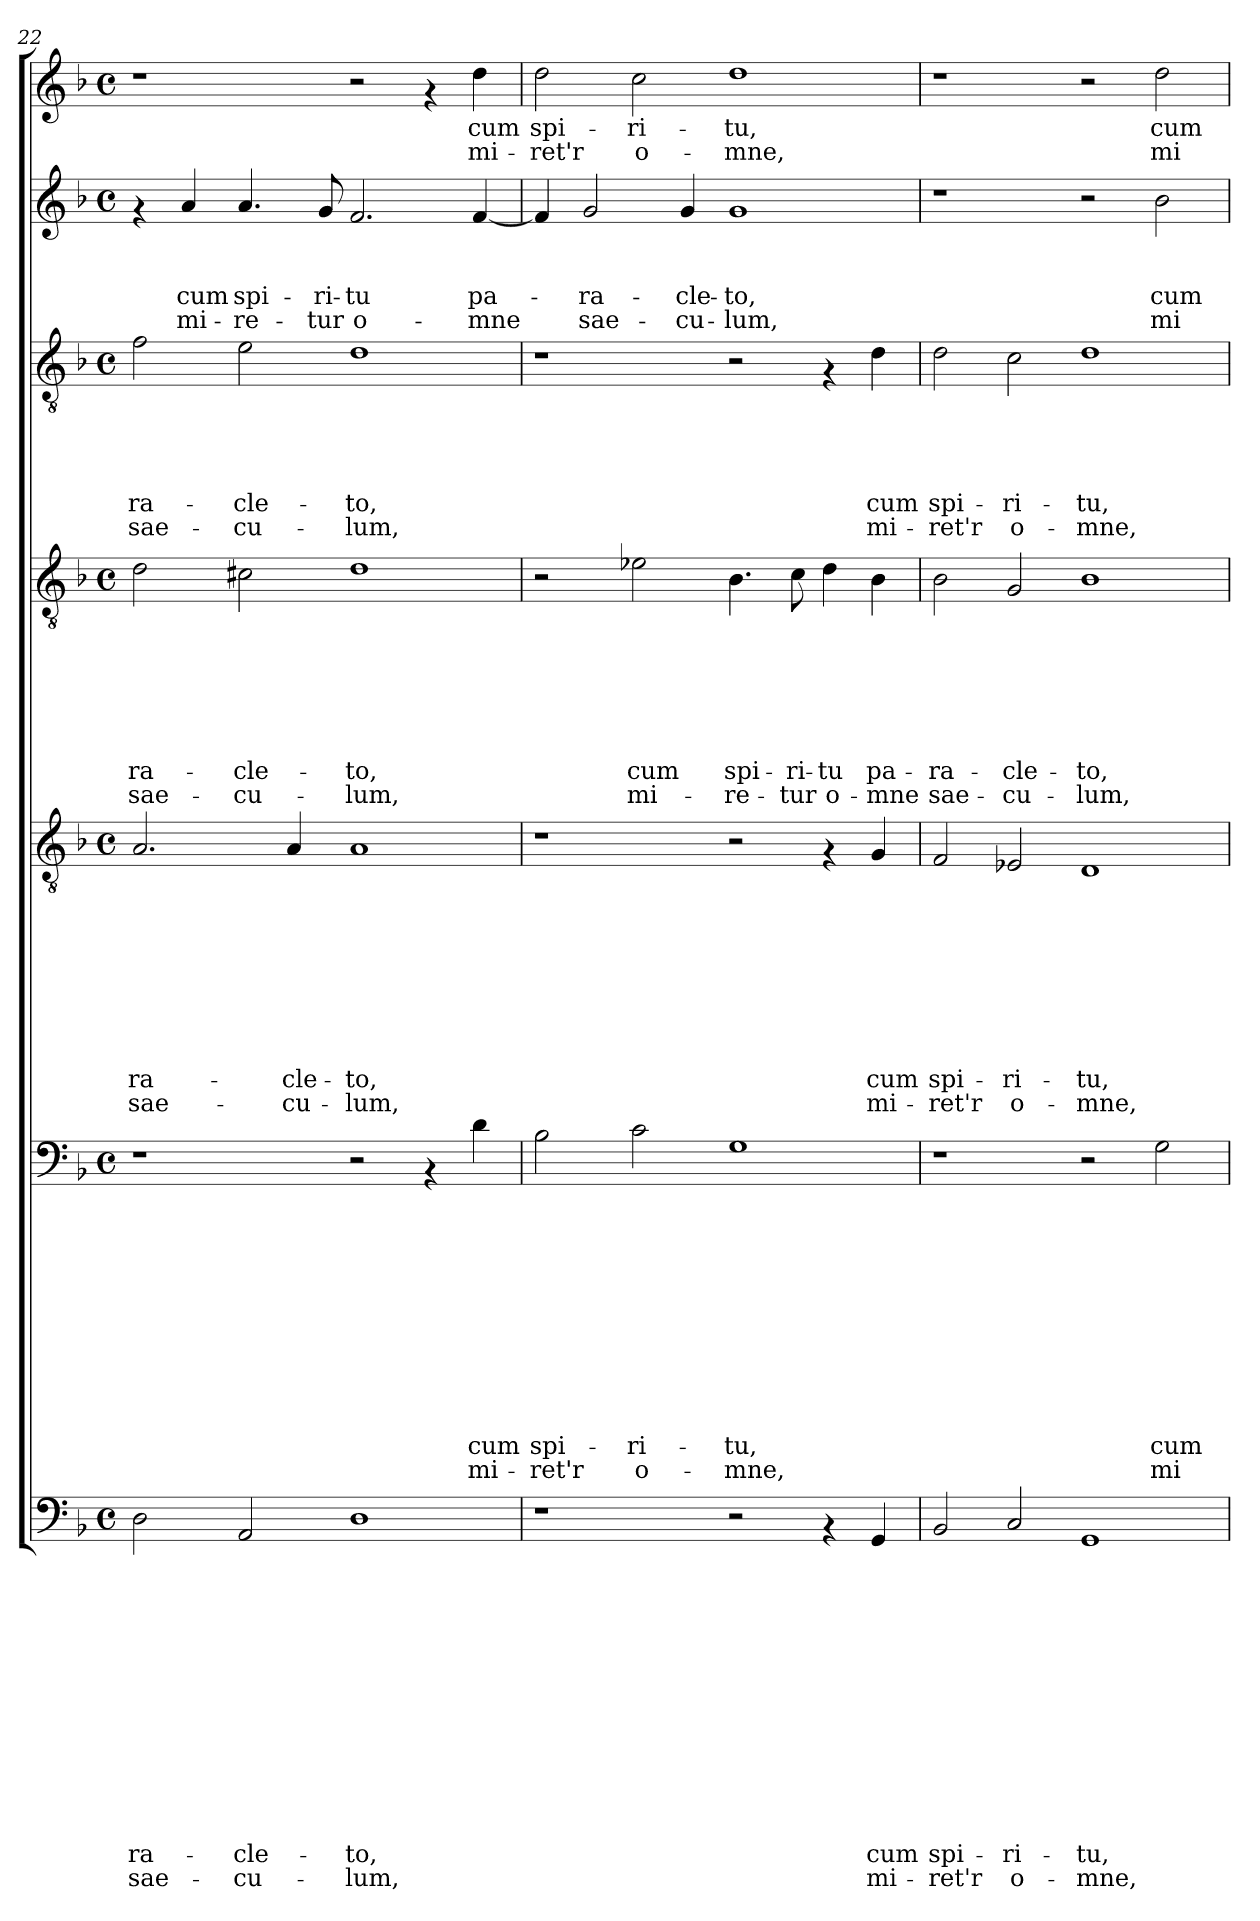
**kern	**text	**text	**text	**text	**text	**text	**text	**text	**text	**text	**text	**text	**text	**text	**kern	**text	**text	**text	**text	**text	**text	**text	**text	**text	**text	**text	**text	**kern	**text	**text	**text	**text	**text	**text	**text	**text	**text	**text	**kern	**text	**text	**text	**text	**text	**text	**text	**text	**kern	**text	**text	**text	**text	**text	**text	**kern	**text	**text	**text	**text	**kern	**text	**text
*part7	*part7	*part7	*part7	*part7	*part7	*part7	*part7	*part7	*part7	*part7	*part7	*part7	*part7	*part7	*part6	*part6	*part6	*part6	*part6	*part6	*part6	*part6	*part6	*part6	*part6	*part6	*part6	*part5	*part5	*part5	*part5	*part5	*part5	*part5	*part5	*part5	*part5	*part5	*part4	*part4	*part4	*part4	*part4	*part4	*part4	*part4	*part4	*part3	*part3	*part3	*part3	*part3	*part3	*part3	*part2	*part2	*part2	*part2	*part2	*part1	*part1	*part1
*staff7	*staff7	*staff7	*staff7	*staff7	*staff7	*staff7	*staff7	*staff7	*staff7	*staff7	*staff7	*staff7	*staff7	*staff7	*staff6	*staff6	*staff6	*staff6	*staff6	*staff6	*staff6	*staff6	*staff6	*staff6	*staff6	*staff6	*staff6	*staff5	*staff5	*staff5	*staff5	*staff5	*staff5	*staff5	*staff5	*staff5	*staff5	*staff5	*staff4	*staff4	*staff4	*staff4	*staff4	*staff4	*staff4	*staff4	*staff4	*staff3	*staff3	*staff3	*staff3	*staff3	*staff3	*staff3	*staff2	*staff2	*staff2	*staff2	*staff2	*staff1	*staff1	*staff1
*clefF4	*	*	*	*	*	*	*	*	*	*	*	*	*	*	*clefF4	*	*	*	*	*	*	*	*	*	*	*	*	*clefGv2	*	*	*	*	*	*	*	*	*	*	*clefGv2	*	*	*	*	*	*	*	*	*clefGv2	*	*	*	*	*	*	*clefG2	*	*	*	*	*clefG2	*	*
*k[b-]	*	*	*	*	*	*	*	*	*	*	*	*	*	*	*k[b-]	*	*	*	*	*	*	*	*	*	*	*	*	*k[b-]	*	*	*	*	*	*	*	*	*	*	*k[b-]	*	*	*	*	*	*	*	*	*k[b-]	*	*	*	*	*	*	*k[b-]	*	*	*	*	*k[b-]	*	*
*F:	*	*	*	*	*	*	*	*	*	*	*	*	*	*	*F:	*	*	*	*	*	*	*	*	*	*	*	*	*F:	*	*	*	*	*	*	*	*	*	*	*F:	*	*	*	*	*	*	*	*	*F:	*	*	*	*	*	*	*F:	*	*	*	*	*F:	*	*
*M4/4	*	*	*	*	*	*	*	*	*	*	*	*	*	*	*M4/4	*	*	*	*	*	*	*	*	*	*	*	*	*M4/4	*	*	*	*	*	*	*	*	*	*	*M4/4	*	*	*	*	*	*	*	*	*M4/4	*	*	*	*	*	*	*M4/4	*	*	*	*	*M4/4	*	*
*met(c)	*	*	*	*	*	*	*	*	*	*	*	*	*	*	*met(c)	*	*	*	*	*	*	*	*	*	*	*	*	*met(c)	*	*	*	*	*	*	*	*	*	*	*met(c)	*	*	*	*	*	*	*	*	*met(c)	*	*	*	*	*	*	*met(c)	*	*	*	*	*met(c)	*	*
=22	=22	=22	=22	=22	=22	=22	=22	=22	=22	=22	=22	=22	=22	=22	=22	=22	=22	=22	=22	=22	=22	=22	=22	=22	=22	=22	=22	=22	=22	=22	=22	=22	=22	=22	=22	=22	=22	=22	=22	=22	=22	=22	=22	=22	=22	=22	=22	=22	=22	=22	=22	=22	=22	=22	=22	=22	=22	=22	=22	=22	=22	=22
!	!	!	!	!	!	!	!	!	!	!	!	!	!LO:LY:b	!LO:LY:b	!	!	!	!	!	!	!	!	!	!	!	!	!	!	!	!	!	!	!	!	!	!	!LO:LY:b	!LO:LY:b	!	!	!	!	!	!	!	!LO:LY:b	!LO:LY:b	!	!	!	!	!	!LO:LY:b	!LO:LY:b	!	!	!	!	!	!	!	!
2D\	.	.	.	.	.	.	.	.	.	.	.	.	-ra-	sae-	1r	.	.	.	.	.	.	.	.	.	.	.	.	2.A/	.	.	.	.	.	.	.	.	-ra-	sae-	2d\	.	.	.	.	.	.	-ra-	sae-	2f\	.	.	.	.	-ra-	sae-	4rf	.	.	.	.	1r	.	.
!	!	!	!	!	!	!	!	!	!	!	!	!	!	!	!	!	!	!	!	!	!	!	!	!	!	!	!	!	!	!	!	!	!	!	!	!	!	!	!	!	!	!	!	!	!	!	!	!	!	!	!	!	!	!	!	!	!	!LO:LY:b	!LO:LY:b	!	!	!
.	.	.	.	.	.	.	.	.	.	.	.	.	.	.	.	.	.	.	.	.	.	.	.	.	.	.	.	.	.	.	.	.	.	.	.	.	.	.	.	.	.	.	.	.	.	.	.	.	.	.	.	.	.	.	4a/	.	.	cum	mi-	.	.	.
!	!	!	!	!	!	!	!	!	!	!	!	!	!LO:LY:b	!LO:LY:b	!	!	!	!	!	!	!	!	!	!	!	!	!	!	!	!	!	!	!	!	!	!	!	!	!	!	!	!	!	!	!	!LO:LY:b	!LO:LY:b	!	!	!	!	!	!LO:LY:b	!LO:LY:b	!	!	!	!LO:LY:b	!LO:LY:b	!	!	!
2AA/	.	.	.	.	.	.	.	.	.	.	.	.	-cle-	-cu-	.	.	.	.	.	.	.	.	.	.	.	.	.	.	.	.	.	.	.	.	.	.	.	.	2c#X\	.	.	.	.	.	.	-cle-	-cu-	2e\	.	.	.	.	-cle-	-cu-	4.a/	.	.	spi-	-re-	.	.	.
!	!	!	!	!	!	!	!	!	!	!	!	!	!	!	!	!	!	!	!	!	!	!	!	!	!	!	!	!	!	!	!	!	!	!	!	!	!LO:LY:b	!LO:LY:b	!	!	!	!	!	!	!	!	!	!	!	!	!	!	!	!	!	!	!	!	!	!	!	!
.	.	.	.	.	.	.	.	.	.	.	.	.	.	.	.	.	.	.	.	.	.	.	.	.	.	.	.	4A/	.	.	.	.	.	.	.	.	-cle-	-cu-	.	.	.	.	.	.	.	.	.	.	.	.	.	.	.	.	.	.	.	.	.	.	.	.
!	!	!	!	!	!	!	!	!	!	!	!	!	!	!	!	!	!	!	!	!	!	!	!	!	!	!	!	!	!	!	!	!	!	!	!	!	!	!	!	!	!	!	!	!	!	!	!	!	!	!	!	!	!	!	!	!	!	!LO:LY:b	!LO:LY:b	!	!	!
.	.	.	.	.	.	.	.	.	.	.	.	.	.	.	.	.	.	.	.	.	.	.	.	.	.	.	.	.	.	.	.	.	.	.	.	.	.	.	.	.	.	.	.	.	.	.	.	.	.	.	.	.	.	.	8g/	.	.	-ri-	-tur	.	.	.
!	!	!	!	!	!	!	!	!	!	!	!	!	!LO:LY:b	!LO:LY:b	!	!	!	!	!	!	!	!	!	!	!	!	!	!	!	!	!	!	!	!	!	!	!LO:LY:b	!LO:LY:b	!	!	!	!	!	!	!	!LO:LY:b	!LO:LY:b	!	!	!	!	!	!LO:LY:b	!LO:LY:b	!	!	!	!LO:LY:b	!LO:LY:b	!	!	!
1D	.	.	.	.	.	.	.	.	.	.	.	.	-to,	-lum,	2r	.	.	.	.	.	.	.	.	.	.	.	.	1A	.	.	.	.	.	.	.	.	-to,	-lum,	1d	.	.	.	.	.	.	-to,	-lum,	1d	.	.	.	.	-to,	-lum,	2.f/	.	.	-tu	o-	2r	.	.
.	.	.	.	.	.	.	.	.	.	.	.	.	.	.	4rAA	.	.	.	.	.	.	.	.	.	.	.	.	.	.	.	.	.	.	.	.	.	.	.	.	.	.	.	.	.	.	.	.	.	.	.	.	.	.	.	.	.	.	.	.	4rf	.	.
!	!	!	!	!	!	!	!	!	!	!	!	!	!	!	!	!	!	!	!	!	!	!	!	!	!	!LO:LY:b	!LO:LY:b	!	!	!	!	!	!	!	!	!	!	!	!	!	!	!	!	!	!	!	!	!	!	!	!	!	!	!	!	!	!	!LO:LY:b	!LO:LY:b	!	!LO:LY:b	!LO:LY:b
.	.	.	.	.	.	.	.	.	.	.	.	.	.	.	4d\	.	.	.	.	.	.	.	.	.	.	cum	mi-	.	.	.	.	.	.	.	.	.	.	.	.	.	.	.	.	.	.	.	.	.	.	.	.	.	.	.	[<4f/	.	.	pa-	-mne	4dd\	cum	mi-
=23	=23	=23	=23	=23	=23	=23	=23	=23	=23	=23	=23	=23	=23	=23	=23	=23	=23	=23	=23	=23	=23	=23	=23	=23	=23	=23	=23	=23	=23	=23	=23	=23	=23	=23	=23	=23	=23	=23	=23	=23	=23	=23	=23	=23	=23	=23	=23	=23	=23	=23	=23	=23	=23	=23	=23	=23	=23	=23	=23	=23	=23	=23
!	!	!	!	!	!	!	!	!	!	!	!	!	!	!	!	!	!	!	!	!	!	!	!	!	!	!LO:LY:b	!LO:LY:b	!	!	!	!	!	!	!	!	!	!	!	!	!	!	!	!	!	!	!	!	!	!	!	!	!	!	!	!	!	!	!	!	!	!LO:LY:b	!LO:LY:b
1r	.	.	.	.	.	.	.	.	.	.	.	.	.	.	2B-\	.	.	.	.	.	.	.	.	.	.	spi-	-ret'r	1r	.	.	.	.	.	.	.	.	.	.	2r	.	.	.	.	.	.	.	.	1r	.	.	.	.	.	.	4f/]	.	.	.	.	2dd\	spi-	-ret'r
!	!	!	!	!	!	!	!	!	!	!	!	!	!	!	!	!	!	!	!	!	!	!	!	!	!	!	!	!	!	!	!	!	!	!	!	!	!	!	!	!	!	!	!	!	!	!	!	!	!	!	!	!	!	!	!	!	!	!LO:LY:b	!LO:LY:b	!	!	!
.	.	.	.	.	.	.	.	.	.	.	.	.	.	.	.	.	.	.	.	.	.	.	.	.	.	.	.	.	.	.	.	.	.	.	.	.	.	.	.	.	.	.	.	.	.	.	.	.	.	.	.	.	.	.	2g/	.	.	-ra-	sae-	.	.	.
!	!	!	!	!	!	!	!	!	!	!	!	!	!	!	!	!	!	!	!	!	!	!	!	!	!	!LO:LY:b	!LO:LY:b	!	!	!	!	!	!	!	!	!	!	!	!	!	!	!	!	!	!	!LO:LY:b	!LO:LY:b	!	!	!	!	!	!	!	!	!	!	!	!	!	!LO:LY:b	!LO:LY:b
.	.	.	.	.	.	.	.	.	.	.	.	.	.	.	2c\	.	.	.	.	.	.	.	.	.	.	-ri-	o-	.	.	.	.	.	.	.	.	.	.	.	2e-X\	.	.	.	.	.	.	cum	mi-	.	.	.	.	.	.	.	.	.	.	.	.	2cc\	-ri-	o-
!	!	!	!	!	!	!	!	!	!	!	!	!	!	!	!	!	!	!	!	!	!	!	!	!	!	!	!	!	!	!	!	!	!	!	!	!	!	!	!	!	!	!	!	!	!	!	!	!	!	!	!	!	!	!	!	!	!	!LO:LY:b	!LO:LY:b	!	!	!
.	.	.	.	.	.	.	.	.	.	.	.	.	.	.	.	.	.	.	.	.	.	.	.	.	.	.	.	.	.	.	.	.	.	.	.	.	.	.	.	.	.	.	.	.	.	.	.	.	.	.	.	.	.	.	4g/	.	.	-cle-	-cu-	.	.	.
!	!	!	!	!	!	!	!	!	!	!	!	!	!	!	!	!	!	!	!	!	!	!	!	!	!	!LO:LY:b	!LO:LY:b	!	!	!	!	!	!	!	!	!	!	!	!	!	!	!	!	!	!	!LO:LY:b	!LO:LY:b	!	!	!	!	!	!	!	!	!	!	!LO:LY:b	!LO:LY:b	!	!LO:LY:b	!LO:LY:b
2r	.	.	.	.	.	.	.	.	.	.	.	.	.	.	1G	.	.	.	.	.	.	.	.	.	.	-tu,	-mne,	2r	.	.	.	.	.	.	.	.	.	.	4.B-\	.	.	.	.	.	.	spi-	-re-	2r	.	.	.	.	.	.	1g	.	.	-to,	-lum,	1dd	-tu,	-mne,
!	!	!	!	!	!	!	!	!	!	!	!	!	!	!	!	!	!	!	!	!	!	!	!	!	!	!	!	!	!	!	!	!	!	!	!	!	!	!	!	!	!	!	!	!	!	!LO:LY:b	!LO:LY:b	!	!	!	!	!	!	!	!	!	!	!	!	!	!	!
.	.	.	.	.	.	.	.	.	.	.	.	.	.	.	.	.	.	.	.	.	.	.	.	.	.	.	.	.	.	.	.	.	.	.	.	.	.	.	8c\	.	.	.	.	.	.	-ri-	-tur	.	.	.	.	.	.	.	.	.	.	.	.	.	.	.
!	!	!	!	!	!	!	!	!	!	!	!	!	!	!	!	!	!	!	!	!	!	!	!	!	!	!	!	!	!	!	!	!	!	!	!	!	!	!	!	!	!	!	!	!	!	!LO:LY:b	!LO:LY:b	!	!	!	!	!	!	!	!	!	!	!	!	!	!	!
4rAA	.	.	.	.	.	.	.	.	.	.	.	.	.	.	.	.	.	.	.	.	.	.	.	.	.	.	.	4rF	.	.	.	.	.	.	.	.	.	.	4d\	.	.	.	.	.	.	-tu	o-	4rF	.	.	.	.	.	.	.	.	.	.	.	.	.	.
!	!	!	!	!	!	!	!	!	!	!	!	!	!LO:LY:b	!LO:LY:b	!	!	!	!	!	!	!	!	!	!	!	!	!	!	!	!	!	!	!	!	!	!	!LO:LY:b	!LO:LY:b	!	!	!	!	!	!	!	!LO:LY:b	!LO:LY:b	!	!	!	!	!	!LO:LY:b	!LO:LY:b	!	!	!	!	!	!	!	!
4GG/	.	.	.	.	.	.	.	.	.	.	.	.	cum	mi-	.	.	.	.	.	.	.	.	.	.	.	.	.	4G/	.	.	.	.	.	.	.	.	cum	mi-	4B-\	.	.	.	.	.	.	pa-	-mne	4d\	.	.	.	.	cum	mi-	.	.	.	.	.	.	.	.
=24	=24	=24	=24	=24	=24	=24	=24	=24	=24	=24	=24	=24	=24	=24	=24	=24	=24	=24	=24	=24	=24	=24	=24	=24	=24	=24	=24	=24	=24	=24	=24	=24	=24	=24	=24	=24	=24	=24	=24	=24	=24	=24	=24	=24	=24	=24	=24	=24	=24	=24	=24	=24	=24	=24	=24	=24	=24	=24	=24	=24	=24	=24
!	!	!	!	!	!	!	!	!	!	!	!	!	!LO:LY:b	!LO:LY:b	!	!	!	!	!	!	!	!	!	!	!	!	!	!	!	!	!	!	!	!	!	!	!LO:LY:b	!LO:LY:b	!	!	!	!	!	!	!	!LO:LY:b	!LO:LY:b	!	!	!	!	!	!LO:LY:b	!LO:LY:b	!	!	!	!	!	!	!	!
2BB-/	.	.	.	.	.	.	.	.	.	.	.	.	spi-	-ret'r	1r	.	.	.	.	.	.	.	.	.	.	.	.	2F/	.	.	.	.	.	.	.	.	spi-	-ret'r	2B-\	.	.	.	.	.	.	-ra-	sae-	2d\	.	.	.	.	spi-	-ret'r	1r	.	.	.	.	1r	.	.
!	!	!	!	!	!	!	!	!	!	!	!	!	!LO:LY:b	!LO:LY:b	!	!	!	!	!	!	!	!	!	!	!	!	!	!	!	!	!	!	!	!	!	!	!LO:LY:b	!LO:LY:b	!	!	!	!	!	!	!	!LO:LY:b	!LO:LY:b	!	!	!	!	!	!LO:LY:b	!LO:LY:b	!	!	!	!	!	!	!	!
2C/	.	.	.	.	.	.	.	.	.	.	.	.	-ri-	o-	.	.	.	.	.	.	.	.	.	.	.	.	.	2E-X/	.	.	.	.	.	.	.	.	-ri-	o-	2G/	.	.	.	.	.	.	-cle-	-cu-	2c\	.	.	.	.	-ri-	o-	.	.	.	.	.	.	.	.
!	!	!	!	!	!	!	!	!	!	!	!	!	!LO:LY:b	!LO:LY:b	!	!	!	!	!	!	!	!	!	!	!	!	!	!	!	!	!	!	!	!	!	!	!LO:LY:b	!LO:LY:b	!	!	!	!	!	!	!	!LO:LY:b	!LO:LY:b	!	!	!	!	!	!LO:LY:b	!LO:LY:b	!	!	!	!	!	!	!	!
1GG	.	.	.	.	.	.	.	.	.	.	.	.	-tu,	-mne,	2r	.	.	.	.	.	.	.	.	.	.	.	.	1D	.	.	.	.	.	.	.	.	-tu,	-mne,	1B-	.	.	.	.	.	.	-to,	-lum,	1d	.	.	.	.	-tu,	-mne,	2r	.	.	.	.	2r	.	.
!	!	!	!	!	!	!	!	!	!	!	!	!	!	!	!	!	!	!	!	!	!	!	!	!	!	!LO:LY:b	!LO:LY:b	!	!	!	!	!	!	!	!	!	!	!	!	!	!	!	!	!	!	!	!	!	!	!	!	!	!	!	!	!	!	!LO:LY:b	!LO:LY:b	!	!LO:LY:b	!LO:LY:b
.	.	.	.	.	.	.	.	.	.	.	.	.	.	.	2G\	.	.	.	.	.	.	.	.	.	.	cum	mi-	.	.	.	.	.	.	.	.	.	.	.	.	.	.	.	.	.	.	.	.	.	.	.	.	.	.	.	2b-\	.	.	cum	mi-	2dd\	cum	mi-
=	=	=	=	=	=	=	=	=	=	=	=	=	=	=	=	=	=	=	=	=	=	=	=	=	=	=	=	=	=	=	=	=	=	=	=	=	=	=	=	=	=	=	=	=	=	=	=	=	=	=	=	=	=	=	=	=	=	=	=	=	=	=
*-	*-	*-	*-	*-	*-	*-	*-	*-	*-	*-	*-	*-	*-	*-	*-	*-	*-	*-	*-	*-	*-	*-	*-	*-	*-	*-	*-	*-	*-	*-	*-	*-	*-	*-	*-	*-	*-	*-	*-	*-	*-	*-	*-	*-	*-	*-	*-	*-	*-	*-	*-	*-	*-	*-	*-	*-	*-	*-	*-	*-	*-	*-
